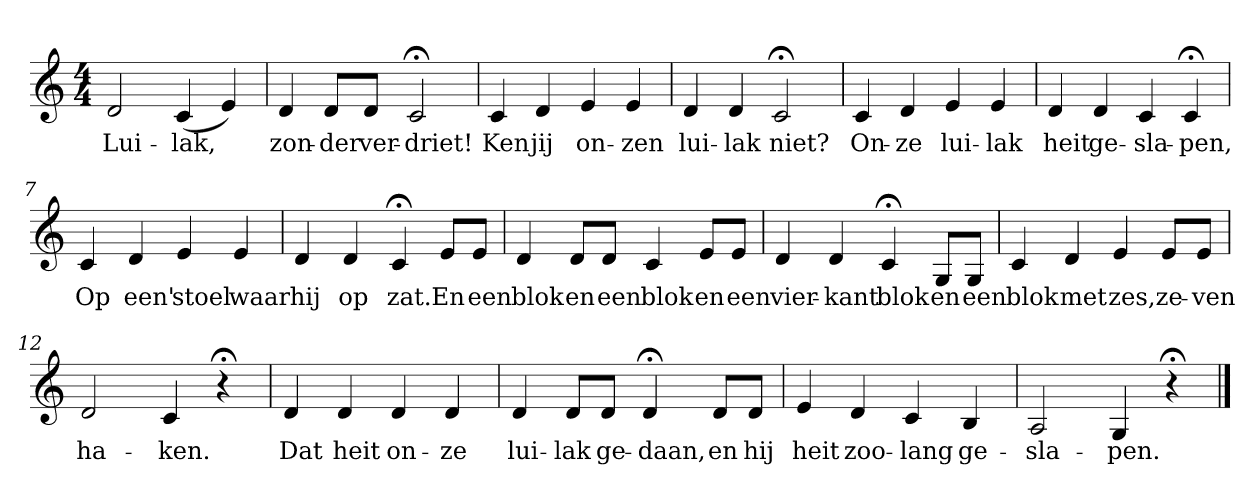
**kern	**text
*part1	*part1
*staff1	*staff1
*k[]	*
*C:	*
*M4/4	*
*MM120	*
=1	=1
2d	Lui-
(4c	-lak,
4e)	.
=2	=2
4d	zon-
8dL	-der
8dJ	ver-
2c;<	-driet!
=3	=3
4c	Ken
4d	jij
4e	on-
4e	-zen
=4	=4
4d	lui-
4d	-lak
2c;<	niet?
=5	=5
4c	On-
4d	-ze
4e	lui-
4e	-lak
=6	=6
4d	heit
4d	ge-
4c	-sla-
4c;<	-pen,
=7	=7
4c	Op
4d	een'
4e	stoel
4e	waar
=8	=8
4d	hij
4d	op
4c;<	zat.
8eL	En
8eJ	een
=9	=9
4d	blok
8dL	en
8dJ	een
4c	blok
8eL	en
8eJ	een
=10	=10
4d	vier-
4d	-kant
4c;<	blok
8GL	en
8GJ	een
=11	=11
4c	blok
4d	met
4e	zes,
8eL	ze-
8eJ	-ven
=12	=12
2d	ha-
4c	-ken.
4r;<	.
=13	=13
4d	Dat
4d	heit
4d	on-
4d	-ze
=14	=14
4d	lui-
8dL	-lak
8dJ	ge-
4d;<	-daan,
8dL	en
8dJ	hij
=15	=15
4e	heit
4d	zoo-
4c	-lang
4B	ge-
=16	=16
2A	-sla-
4G	-pen.
4r;<	.
==	==
*-	*-
